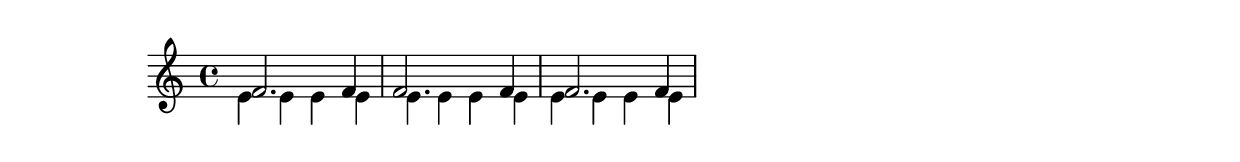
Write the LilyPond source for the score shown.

%% DO NOT EDIT this file manually; it is automatically
%% generated from LSR http://lsr.dsi.unimi.it
%% Make any changes in LSR itself, or in Documentation/snippets/new/ ,
%% and then run scripts/auxiliar/makelsr.py
%%
%% This file is in the public domain.
\version "2.14.2"

\header {
  lsrtags = "simultaneous-notes, tweaks-and-overrides, rhythms"

%% Translation of GIT committish: 6977ddc9a3b63ea810eaecb864269c7d847ccf98
  texidoces = "
Cuando se puede una nota en la voz superior para evitar la colisión
con una nota de otra voz, el comportamiento predeterminado es
desplazar la nota superior a la derecha.  Se puede cambiar usando la
propiedad @code{prefer-dotted-right} de @code{NoteCollision}.

"
  doctitlees = "Desplazar las notas con puntillo en polifonía"



  texidoc = "
When a dotted note in the upper voice is moved to avoid a collision
with a note in another voice, the default is to move the upper note to
the right.  This behaviour can be over-ridden by using the
@code{prefer-dotted-right} property of @code{NoteCollision}.

"
  doctitle = "Moving dotted notes in polyphony"
} % begin verbatim


\new Staff \relative c' <<
  { f2. f4
    \override Staff.NoteCollision #'prefer-dotted-right = ##f
    f2. f4
    \override Staff.NoteCollision #'prefer-dotted-right = ##t
    f2. f4
  }
  \\
  { e4 e e e e e e e e e e e}
>>

